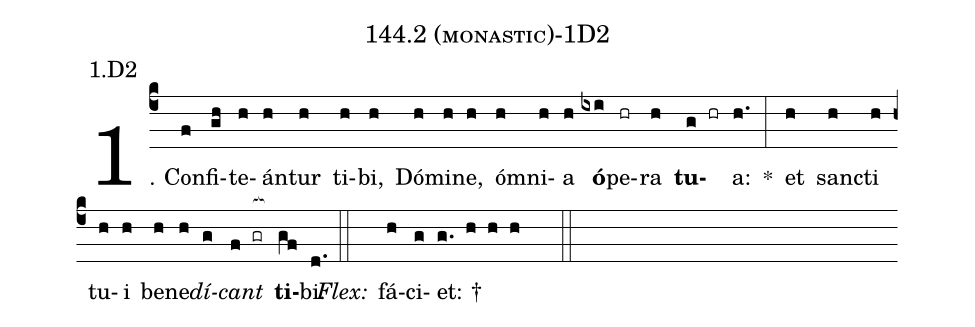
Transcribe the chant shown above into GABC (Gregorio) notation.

name: 144.2 (monastic)-1D2;
annotation: 1.D2;
%%
(c4)1. Con(f)fi(gh)te(h)án(h)tur(h) ti(h)bi,(h) Dó(h)mi(h)ne,(h) óm(h)ni(h)a(h) <b>ó</b>(ixi)pe(hr)ra(h) <b>tu</b>(g hr)a:(h.) *(:) et(h) sanc(h)ti(h) tu(h)i(h) be(h)ne(h)<i>dí</i>(g)<i>cant</i>(f gr[ocb:1{]) <b>ti</b>(gf[ocb:0}])bi.(d.) (::)
<i>Flex:</i>()  fá(h)ci(g)et: †(g. h h h  ::)
